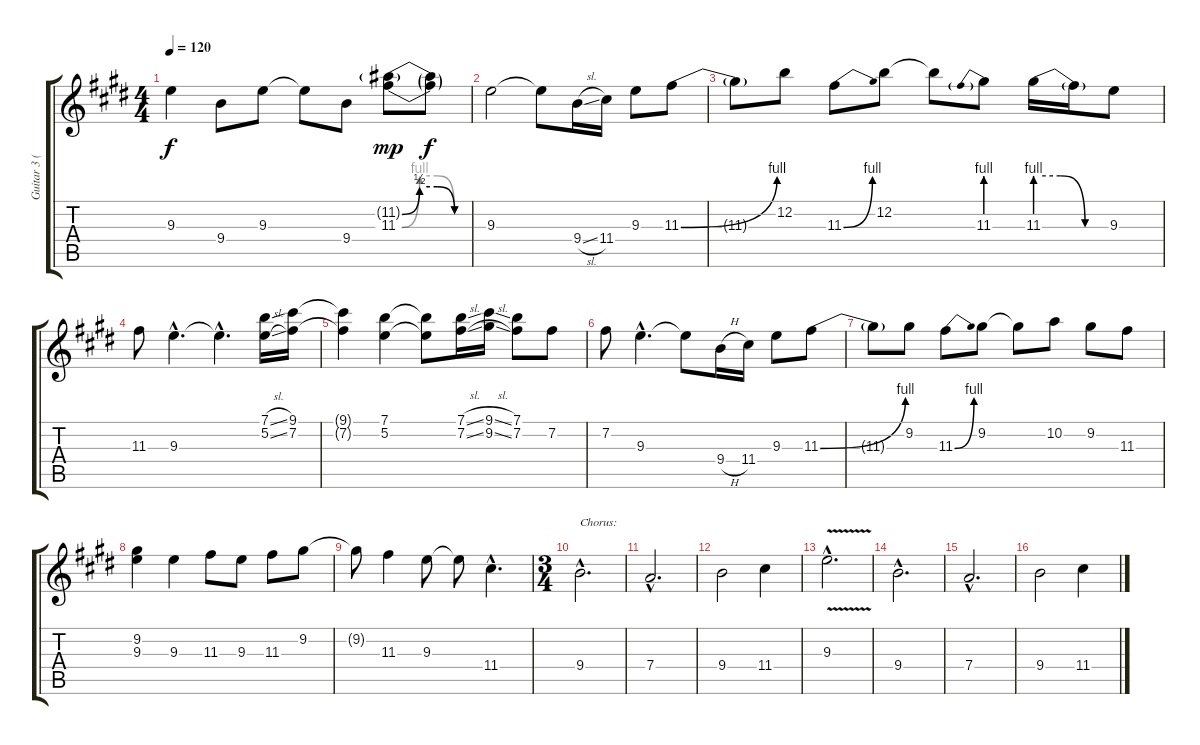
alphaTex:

\track ("Guitar 3 (slight dist.)" "Guitar 3 (") {instrument overdrivenguitar}
\staff {score tabs}
\tuning (E4 B3 G3 D3 A2 E2) {hide}
\ts (4 4)
\tempo 120
\clef g2
\ks e
9.3{t}.4{dy f} 9.4.8 9.3.8 9.3{t}.8 9.4.8 (11.2{be (custom 0 0 15 2 30 2 45 0 60 0) g} 11.3{be (custom 0 0 15 4 30 4 45 0 60 0)}).8{dy mp} (11.2{t} 11.3{t}).8{dy f} |
9.3.2 9.3{t}.8 9.4{sl}.16 11.4.16 9.3.8 11.3{be (bend 0 0 60 4)}.8 |
11.3{t}.8 12.2.8 11.3{be (bend 0 0 60 4)}.8 12.2.8 12.2{t}.8 11.3{be (prebend 0 4 60 4)}.8 11.3{be (custom 0 4 20 4 40 0 60 0)}.16 11.3{t}.16 9.3.8 |
11.3.8 9.3{hac}.4{d} 9.3{hac t}.4{d} (7.1{sl} 5.2{sl}).16 (9.1 7.2).16 |
(9.1{t} 7.2{t}).4 (7.1 5.2).4 (7.1{t} 5.2{t}).8 (7.1{sl} 7.2{sl}).16 (9.1{sl} 9.2{sl}).16 (7.1 7.2).8 7.2.8 |
7.2.8 9.3{hac}.4{d} 9.3{t}.8 9.4{h}.16 11.4.16 9.3.8 11.3{be (bend 0 0 60 4)}.8 |
11.3{t}.8 9.2.8 11.3{be (bend 0 0 60 4)}.8 9.2.8 9.2{t}.8 10.2.8 9.2.8 11.3.8 |
(9.2 9.3).4 9.3.4 11.3.8 9.3.8 11.3.8 9.2.8 |
9.2{t}.8 11.3.4 9.3.8 9.3{t}.8 11.4{hac}.4{d} |
\ts (3 4)
9.4{hac}.2{d txt "Chorus:"} |
7.4{hac}.2{d} |
9.4.2 11.4.4 |
9.3{v hac}.2{d} |
9.4{hac}.2{d} |
7.4{hac}.2{d} |
9.4.2 11.4.4
